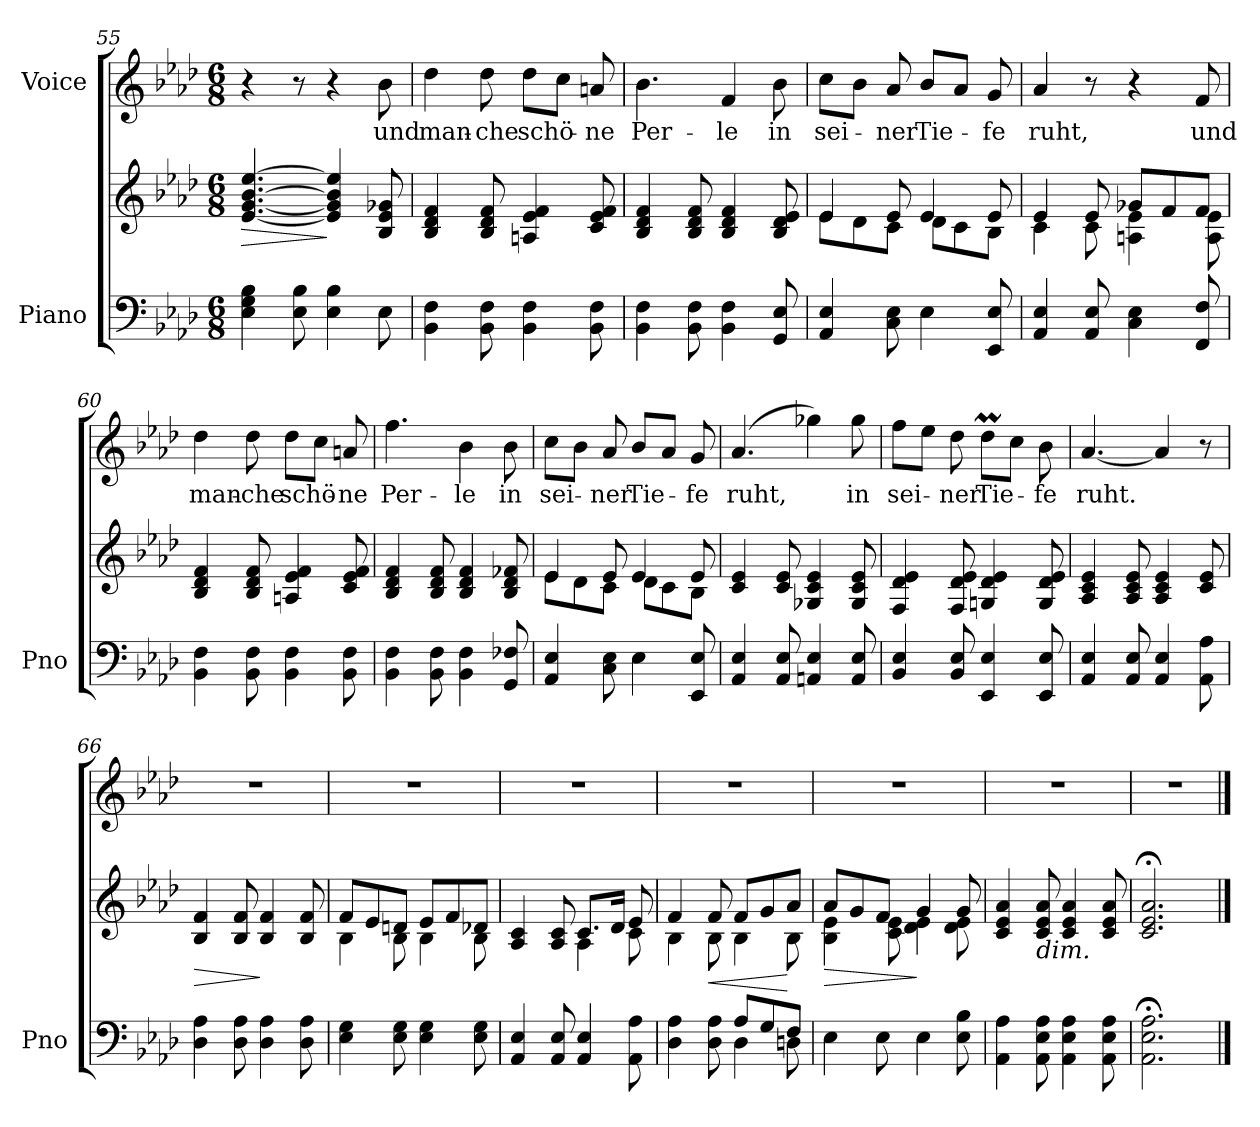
**kern	**kern	**dynam	**kern	**text
*part2	*part2	*part2	*part1	*part1
*staff3	*staff2	*staff2/3	*staff1	*staff1
*I"Piano	*	*	*I"Voice	*
*I'Pno	*	*	*	*
*clefF4	*clefG2	*	*clefG2	*
*k[b-e-a-d-]	*k[b-e-a-d-]	*	*k[b-e-a-d-]	*
*M6/8	*M6/8	*	*M6/8	*
=55	=55	=55	=55	=55
!	!	!LO:HP:b	!	!
4E-\ 4G\ 4B-\	[4.e-/ [4.g/ [4.b-/ [4.ee-/	>	4r	.
8E-\ 8B-\	.	.	8r	.
4E-\ 4B-\	4e-/] 4g/] 4b-/] 4ee-/]	]	4r	.
8E-\	8B-/ 8e-/ 8g-X/	.	8b-\	und
=56	=56	=56	=56	=56
4BB-\ 4F\	4B-/ 4d-/ 4f/	.	4dd-\	man-
8BB-\ 8F\	8B-/ 8d-/ 8f/	.	8dd-\	-che
4BB-\ 4F\	4An/ 4e-/ 4f/	.	8dd-\L	schö-
.	.	.	8cc\J	.
8BB-\ 8F\	8c/ 8e-/ 8f/	.	8an/	-ne
=57	=57	=57	=57	=57
4BB-\ 4F\	4B-/ 4d-/ 4f/	.	4.b-\	Per-
8BB-\ 8F\	8B-/ 8d-/ 8f/	.	.	.
4BB-\ 4F\	4B-/ 4d-/ 4f/	.	4f/	-le
8GG/ 8E-/	8B-/ 8d-/ 8e-/	.	8b-\	in
=58	=58	=58	=58	=58
*	*^	*	*	*
4AA-/ 4E-/	4e-/	8e-\L	.	8cc\L	sei-
.	.	8d-\	.	8b-\J	.
8C\ 8E-\	8e-/	8c\J	.	8a-/	ner
4E-\	4e-/	8d-\L	.	8b-/L	Tie-
.	.	8c\	.	8a-/J	.
8EE-/ 8E-/	8e-/	8B-\J	.	8g/	-fe
=59	=59	=59	=59	=59	=59
4AA-/ 4E-/	4e-/	4c\	.	4a-/	ruht,
8AA-/ 8E-/	8e-/	8c\	.	8r	.
4C\ 4E-\	8g-X/L	4An\ 4e-\	.	4r	.
.	8f/	.	.	.	.
8FF/ 8F/	8f/J	8A\ 8e-\	.	8f/	und
*	*v	*v	*	*	*
=60	=60	=60	=60	=60
4BB-\ 4F\	4B-/ 4d-/ 4f/	.	4dd-\	man-
8BB-\ 8F\	8B-/ 8d-/ 8f/	.	8dd-\	-che
4BB-\ 4F\	4An/ 4e-/ 4f/	.	8dd-\L	schö-
.	.	.	8cc\J	.
8BB-\ 8F\	8c/ 8e-/ 8f/	.	8an/	-ne
=61	=61	=61	=61	=61
4BB-\ 4F\	4B-/ 4d-/ 4f/	.	4.ff\	Per-
8BB-\ 8F\	8B-/ 8d-/ 8f/	.	.	.
4BB-\ 4F\	4B-/ 4d-/ 4f/	.	4b-\	-le
8GG/ 8F-X/	8B-/ 8d-/ 8f-X/	.	8b-\	in
=62	=62	=62	=62	=62
*	*^	*	*	*
4AA-/ 4E-/	4e-/	8e-\L	.	8cc\L	sei-
.	.	8d-\	.	8b-\J	.
8C\ 8E-\	8e-/	8c\J	.	8a-/	-ner
4E-\	4e-/	8d-\L	.	8b-/L	Tie-
.	.	8c\	.	8a-/J	.
8EE-/ 8E-/	8e-/	8B-\J	.	8g/	-fe
*	*v	*v	*	*	*
=63	=63	=63	=63	=63
4AA-/ 4E-/	4c/ 4e-/	.	(4.a-/	ruht,
8AA-/ 8E-/	8c/ 8e-/	.	.	.
4AAn/ 4E-/	4G-X/ 4c/ 4e-/	.	4gg-X\)	.
8AA/ 8E-/	8G-/ 8c/ 8e-/	.	8gg-\	in
=64	=64	=64	=64	=64
4BB-/ 4E-/	4F/ 4d-/ 4e-/	.	8ff\L	sei-
.	.	.	8ee-\J	.
8BB-/ 8E-/	8F/ 8d-/ 8e-/	.	8dd-\	-ner
4EE-/ 4E-/	4Gn/ 4d-/ 4e-/	.	8dd-M\L	Tie-
.	.	.	8cc\J	.
8EE-/ 8E-/	8G/ 8d-/ 8e-/	.	8b-\	-fe
=65	=65	=65	=65	=65
4AA-/ 4E-/	4A-/ 4c/ 4e-/	.	[4.a-/	ruht.
8AA-/ 8E-/	8A-/ 8c/ 8e-/	.	.	.
4AA-/ 4E-/	4A-/ 4c/ 4e-/	.	4a-/]	.
8AA-\ 8A-\	8c/ 8e-/	.	8r	.
=66	=66	=66	=66	=66
!	!	!LO:HP:b	!	!
4D-\ 4A-\	4B-/ 4f/	>	2.r	.
8D-\ 8A-\	8B-/ 8f/	.	.	.
4D-\ 4A-\	4B-/ 4f/	]	.	.
8D-\ 8A-\	8B-/ 8f/	.	.	.
=67	=67	=67	=67	=67
*	*^	*	*	*
4E-\ 4G\	8f/L	4B-\	.	2.r	.
.	8e-/	.	.	.	.
8E-\ 8G\	8dn/J	8B-\	.	.	.
4E-\ 4G\	8e-/L	4B-\	.	.	.
.	8f/	.	.	.	.
8E-\ 8G\	8d-X/J	8B-\	.	.	.
=68	=68	=68	=68	=68	=68
4AA-/ 4E-/	4A-/ 4c/	4.ryy	.	2.r	.
8AA-/ 8E-/	8A-/ 8c/	.	.	.	.
4AA-/ 4E-/	8.c/L	4A-\	.	.	.
.	16d-/Jk	.	.	.	.
8AA-\ 8A-\	8e-/	8c\	.	.	.
=69	=69	=69	=69	=69	=69
*^	*	*	*	*	*
4.ryy	4D-\ 4A-\	4f/	4B-\	.	2.r	.
!	!	!	!	!LO:HP:b	!	!
.	8D-\ 8A-\	8f/	8B-\	<	.	.
8A-/L	4D-\	8f/L	4B-\	.	.	.
8G/	.	8g/	.	.	.	.
8F/J	8Dn\	8a-/J	8B-\	[	.	.
=70	=70	=70	=70	=70	=70	=70
!	!	!	!	!LO:HP:b	!	!
*v	*v	*	*	*	*	*
4E-\	8a-/L	4B-\ 4e-\	>	2.r	.
.	8g/	.	.	.	.
8E-\	8f/J	8c\ 8e-\	.	.	.
4E-\	4g/	4d-\ 4e-\	]	.	.
8E-\ 8B-\	8g/	8d-\ 8e-\	.	.	.
*	*v	*v	*	*	*
=71	=71	=71	=71	=71
4AA-\ 4A-\	4c/ 4e-/ 4a-/	.	2.r	.
!	!LO:TX:b:i:t=dim.	!	!	!
8AA-\ 8E-\ 8A-\	8c/ 8e-/ 8a-/	.	.	.
4AA-\ 4E-\ 4A-\	4c/ 4e-/ 4a-/	.	.	.
8AA-\ 8E-\ 8A-\	8c/ 8e-/ 8a-/	.	.	.
=72	=72	=72	=72	=72
2.AA-\;< 2.E-\;< 2.A-\;<	2.c/;< 2.e-/;< 2.a-/;<	.	2.r	.
==	==	==	==	==
*-	*-	*-	*-	*-
